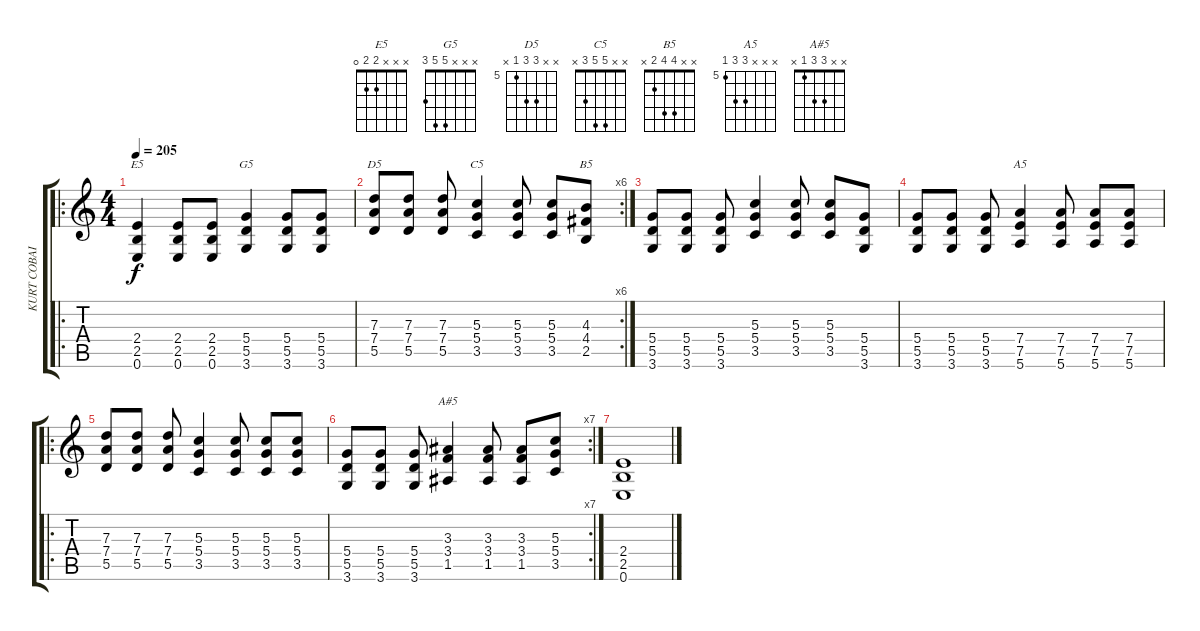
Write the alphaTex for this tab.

\track ("KURT COBAIN" "KURT COBAI") {instrument distortionguitar}
\staff {score tabs}
\tuning (E4 B3 G3 D3 A2 E2) {hide}
\chord ("E5" x x x 2 2 0)
\chord ("G5" x x x 5 5 3)
\chord ("D5" x x 7 7 5 x) {firstfret 5}
\chord ("C5" x x 5 5 3 x)
\chord ("B5" x x 4 4 2 x)
\chord ("A5" x x x 7 7 5) {firstfret 5}
\chord ("A#5" x x 3 3 1 x)
\ro
\ts (4 4)
\tempo 205
\clef g2
\ks c
(2.4 2.5 0.6).4{ch "E5" dy f} (2.4 2.5 0.6).8 (2.4 2.5 0.6).8 (5.4 5.5 3.6).4{ch "G5"} (5.4 5.5 3.6).8 (5.4 5.5 3.6).8 |
\rc 6
(7.3 7.4 5.5).8{ch "D5"} (7.3 7.4 5.5).8 (7.3 7.4 5.5).8 (5.3 5.4 3.5).4{ch "C5"} (5.3 5.4 3.5).8 (5.3 5.4 3.5).8 (4.3 4.4 2.5).8{ch "B5"} |
(5.4 5.5 3.6).8 (5.4 5.5 3.6).8 (5.4 5.5 3.6).8 (5.3 5.4 3.5).4 (5.3 5.4 3.5).8 (5.3 5.4 3.5).8 (5.4 5.5 3.6).8 |
(5.4 5.5 3.6).8 (5.4 5.5 3.6).8 (5.4 5.5 3.6).8 (7.4 7.5 5.6).4{ch "A5"} (7.4 7.5 5.6).8 (7.4 7.5 5.6).8 (7.4 7.5 5.6).8 |
\ro
(7.3 7.4 5.5).8 (7.3 7.4 5.5).8 (7.3 7.4 5.5).8 (5.3 5.4 3.5).4 (5.3 5.4 3.5).8 (5.3 5.4 3.5).8 (5.3 5.4 3.5).8 |
\rc 7
(5.4 5.5 3.6).8 (5.4 5.5 3.6).8 (5.4 5.5 3.6).8 (3.3 3.4 1.5).4{ch "A#5"} (3.3 3.4 1.5).8 (3.3 3.4 1.5).8 (5.3 5.4 3.5).8 |
(2.4 2.5 0.6).1
